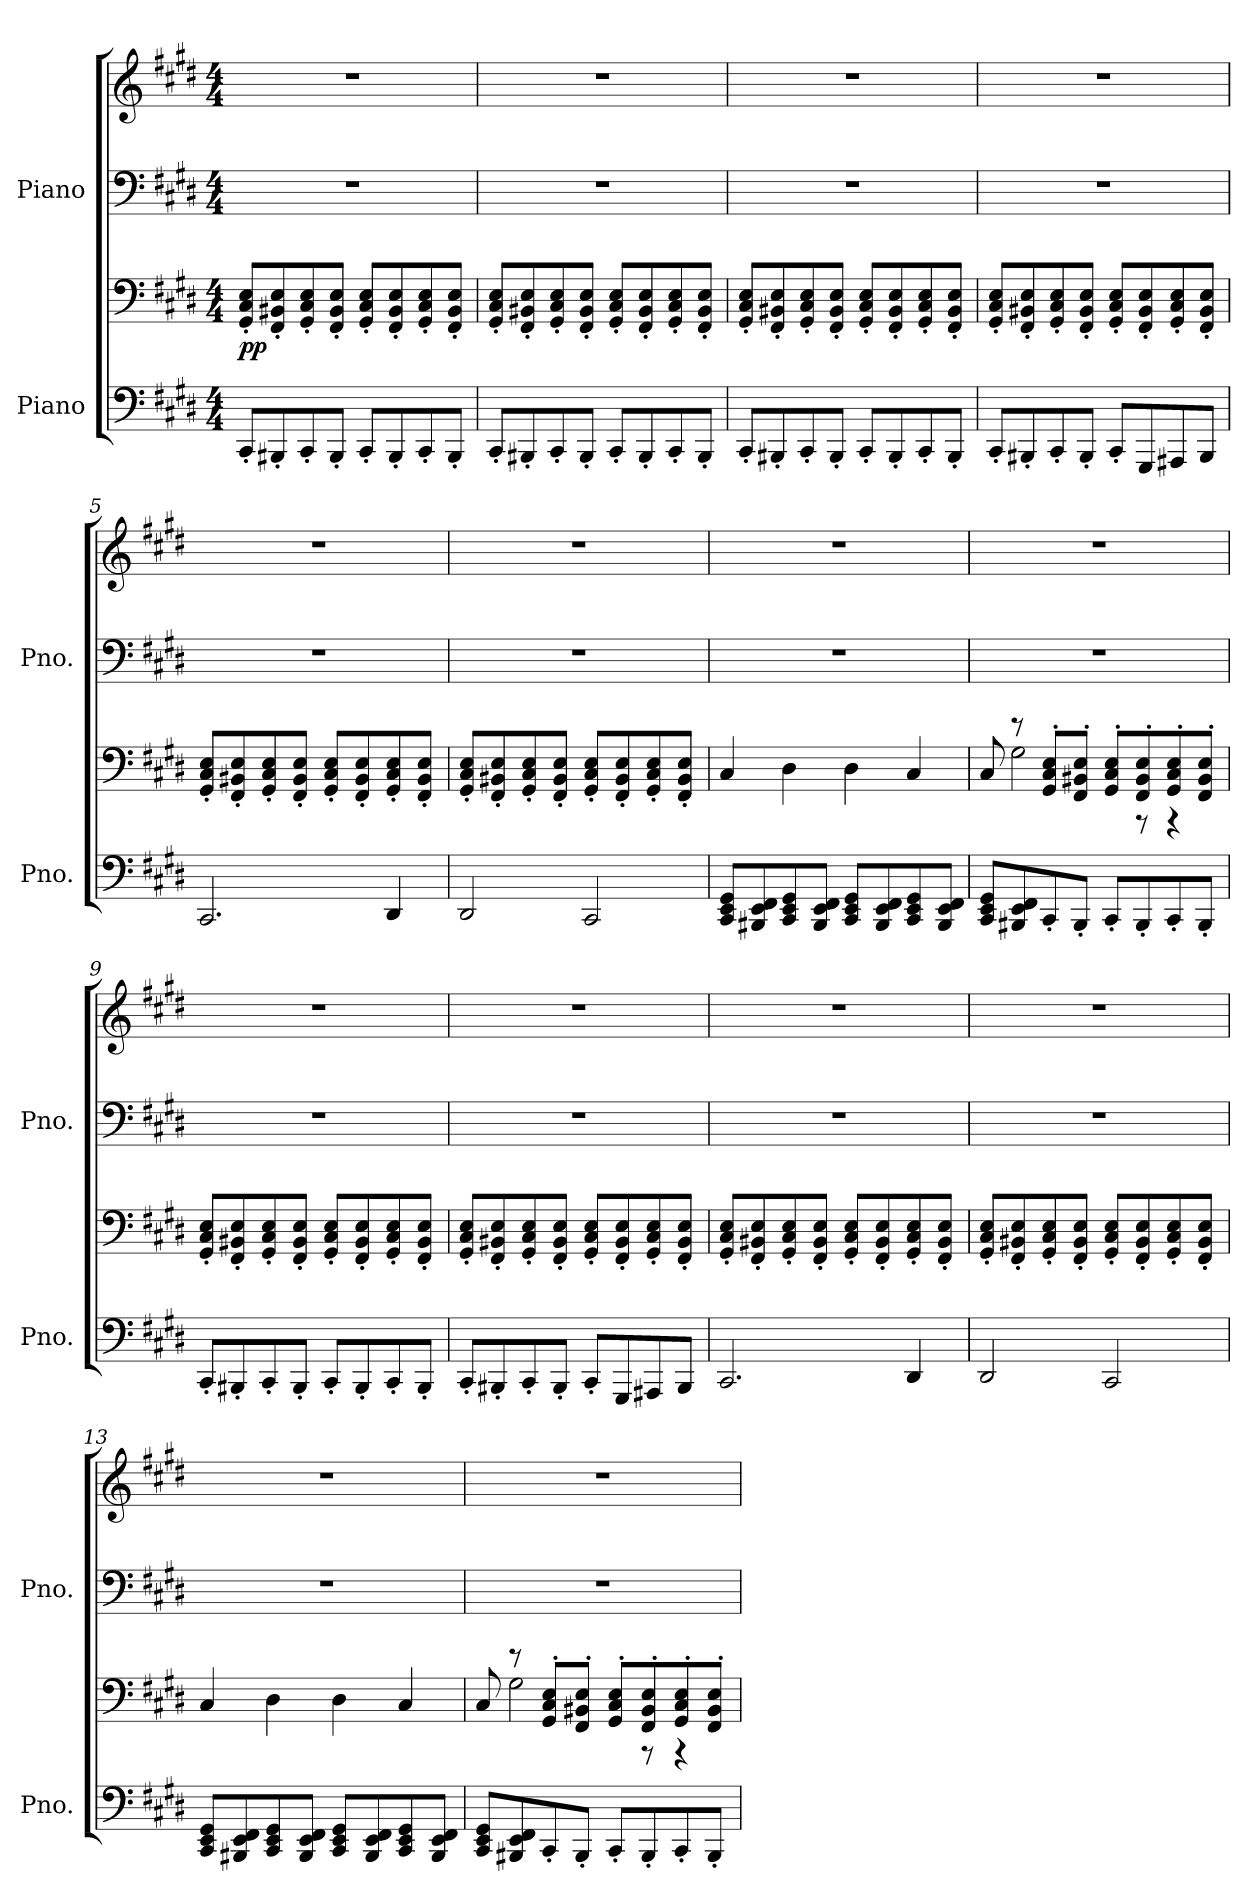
**kern	**kern	**dynam	**kern	**kern
*part2	*part2	*part2	*part1	*part1
*staff4	*staff3	*staff3/4	*staff2	*staff1
*I"Piano	*	*	*I"Piano	*
*I'Pno.	*	*	*I'Pno.	*
*clefF4	*clefF4	*	*clefF4	*clefG2
*k[f#c#g#d#]	*k[f#c#g#d#]	*	*k[f#c#g#d#]	*k[f#c#g#d#]
*M4/4	*M4/4	*	*M4/4	*M4/4
=1	=1	=1	=1	=1
!	!	!LO:DY:b	!	!
8CC#'/L	8GG#/' 8C#/' 8E/'L	pp	1r	1r
8BBB#X'/	8FF#/' 8BB#X/' 8E/'	.	.	.
8CC#'/	8GG#/' 8C#/' 8E/'	.	.	.
8BBB#'/J	8FF#/' 8BB#/' 8E/'J	.	.	.
8CC#'/L	8GG#/' 8C#/' 8E/'L	.	.	.
8BBB#'/	8FF#/' 8BB#/' 8E/'	.	.	.
8CC#'/	8GG#/' 8C#/' 8E/'	.	.	.
8BBB#'/J	8FF#/' 8BB#/' 8E/'J	.	.	.
=2	=2	=2	=2	=2
8CC#'/L	8GG#/' 8C#/' 8E/'L	.	1r	1r
8BBB#X'/	8FF#/' 8BB#X/' 8E/'	.	.	.
8CC#'/	8GG#/' 8C#/' 8E/'	.	.	.
8BBB#'/J	8FF#/' 8BB#/' 8E/'J	.	.	.
8CC#'/L	8GG#/' 8C#/' 8E/'L	.	.	.
8BBB#'/	8FF#/' 8BB#/' 8E/'	.	.	.
8CC#'/	8GG#/' 8C#/' 8E/'	.	.	.
8BBB#'/J	8FF#/' 8BB#/' 8E/'J	.	.	.
=3	=3	=3	=3	=3
8CC#'/L	8GG#/' 8C#/' 8E/'L	.	1r	1r
8BBB#X'/	8FF#/' 8BB#X/' 8E/'	.	.	.
8CC#'/	8GG#/' 8C#/' 8E/'	.	.	.
8BBB#'/J	8FF#/' 8BB#/' 8E/'J	.	.	.
8CC#'/L	8GG#/' 8C#/' 8E/'L	.	.	.
8BBB#'/	8FF#/' 8BB#/' 8E/'	.	.	.
8CC#'/	8GG#/' 8C#/' 8E/'	.	.	.
8BBB#'/J	8FF#/' 8BB#/' 8E/'J	.	.	.
!!LO:LB:g=z
=4	=4	=4	=4	=4
8CC#'/L	8GG#/' 8C#/' 8E/'L	.	1r	1r
8BBB#X'/	8FF#/' 8BB#X/' 8E/'	.	.	.
8CC#'/	8GG#/' 8C#/' 8E/'	.	.	.
8BBB#'/J	8FF#/' 8BB#/' 8E/'J	.	.	.
8CC#'/L	8GG#/' 8C#/' 8E/'L	.	.	.
8GGG#/	8FF#/' 8BB#/' 8E/'	.	.	.
8AAA#X/	8GG#/' 8C#/' 8E/'	.	.	.
8BBB#/J	8FF#/' 8BB#/' 8E/'J	.	.	.
=5	=5	=5	=5	=5
2.CC#/	8GG#/' 8C#/' 8E/'L	.	1r	1r
.	8FF#/' 8BB#X/' 8E/'	.	.	.
.	8GG#/' 8C#/' 8E/'	.	.	.
.	8FF#/' 8BB#/' 8E/'J	.	.	.
.	8GG#/' 8C#/' 8E/'L	.	.	.
.	8FF#/' 8BB#/' 8E/'	.	.	.
4DD#/	8GG#/' 8C#/' 8E/'	.	.	.
.	8FF#/' 8BB#/' 8E/'J	.	.	.
=6	=6	=6	=6	=6
2DD#/	8GG#/' 8C#/' 8E/'L	.	1r	1r
.	8FF#/' 8BB#X/' 8E/'	.	.	.
.	8GG#/' 8C#/' 8E/'	.	.	.
.	8FF#/' 8BB#/' 8E/'J	.	.	.
2CC#/	8GG#/' 8C#/' 8E/'L	.	.	.
.	8FF#/' 8BB#/' 8E/'	.	.	.
.	8GG#/' 8C#/' 8E/'	.	.	.
.	8FF#/' 8BB#/' 8E/'J	.	.	.
!!LO:PB:g=z
=7	=7	=7	=7	=7
8CC#/ 8EE/ 8GG#/L	4C#/	.	1r	1r
8BBB#X/ 8EE/ 8FF#/	.	.	.	.
8CC#/ 8EE/ 8GG#/	4D#\	.	.	.
8BBB#/ 8EE/ 8FF#/J	.	.	.	.
8CC#/ 8EE/ 8GG#/L	4D#\	.	.	.
8BBB#/ 8EE/ 8FF#/	.	.	.	.
8CC#/ 8EE/ 8GG#/	4C#/	.	.	.
8BBB#/ 8EE/ 8FF#/J	.	.	.	.
=8	=8	=8	=8	=8
*	*^	*	*	*
8CC#/ 8EE/ 8GG#/L	8C#/	8ryy	.	1r	1r
8BBB#X/ 8EE/ 8FF#/	8r	2G#\	.	.	.
8CC#'/	8GG#/' 8C#/' 8E/'L	.	.	.	.
8BBB#'/J	8FF#/' 8BB#X/' 8E/'J	.	.	.	.
8CC#'/L	8GG#/' 8C#/' 8E/'L	.	.	.	.
8BBB#'/	8FF#/' 8BB#/' 8E/'	8r	.	.	.
8CC#'/	8GG#/' 8C#/' 8E/'	4r	.	.	.
8BBB#'/J	8FF#/' 8BB#/' 8E/'J	.	.	.	.
*	*v	*v	*	*	*
=9	=9	=9	=9	=9
8CC#'/L	8GG#/' 8C#/' 8E/'L	.	1r	1r
8BBB#X'/	8FF#/' 8BB#X/' 8E/'	.	.	.
8CC#'/	8GG#/' 8C#/' 8E/'	.	.	.
8BBB#'/J	8FF#/' 8BB#/' 8E/'J	.	.	.
8CC#'/L	8GG#/' 8C#/' 8E/'L	.	.	.
8BBB#'/	8FF#/' 8BB#/' 8E/'	.	.	.
8CC#'/	8GG#/' 8C#/' 8E/'	.	.	.
8BBB#'/J	8FF#/' 8BB#/' 8E/'J	.	.	.
!!LO:LB:g=z
=10	=10	=10	=10	=10
8CC#'/L	8GG#/' 8C#/' 8E/'L	.	1r	1r
8BBB#X'/	8FF#/' 8BB#X/' 8E/'	.	.	.
8CC#'/	8GG#/' 8C#/' 8E/'	.	.	.
8BBB#'/J	8FF#/' 8BB#/' 8E/'J	.	.	.
8CC#'/L	8GG#/' 8C#/' 8E/'L	.	.	.
8GGG#/	8FF#/' 8BB#/' 8E/'	.	.	.
8AAA#X/	8GG#/' 8C#/' 8E/'	.	.	.
8BBB#/J	8FF#/' 8BB#/' 8E/'J	.	.	.
=11	=11	=11	=11	=11
2.CC#/	8GG#/' 8C#/' 8E/'L	.	1r	1r
.	8FF#/' 8BB#X/' 8E/'	.	.	.
.	8GG#/' 8C#/' 8E/'	.	.	.
.	8FF#/' 8BB#/' 8E/'J	.	.	.
.	8GG#/' 8C#/' 8E/'L	.	.	.
.	8FF#/' 8BB#/' 8E/'	.	.	.
4DD#/	8GG#/' 8C#/' 8E/'	.	.	.
.	8FF#/' 8BB#/' 8E/'J	.	.	.
=12	=12	=12	=12	=12
2DD#/	8GG#/' 8C#/' 8E/'L	.	1r	1r
.	8FF#/' 8BB#X/' 8E/'	.	.	.
.	8GG#/' 8C#/' 8E/'	.	.	.
.	8FF#/' 8BB#/' 8E/'J	.	.	.
2CC#/	8GG#/' 8C#/' 8E/'L	.	.	.
.	8FF#/' 8BB#/' 8E/'	.	.	.
.	8GG#/' 8C#/' 8E/'	.	.	.
.	8FF#/' 8BB#/' 8E/'J	.	.	.
!!LO:LB:g=z
=13	=13	=13	=13	=13
8CC#/ 8EE/ 8GG#/L	4C#/	.	1r	1r
8BBB#X/ 8EE/ 8FF#/	.	.	.	.
8CC#/ 8EE/ 8GG#/	4D#\	.	.	.
8BBB#/ 8EE/ 8FF#/J	.	.	.	.
8CC#/ 8EE/ 8GG#/L	4D#\	.	.	.
8BBB#/ 8EE/ 8FF#/	.	.	.	.
8CC#/ 8EE/ 8GG#/	4C#/	.	.	.
8BBB#/ 8EE/ 8FF#/J	.	.	.	.
=14	=14	=14	=14	=14
*	*^	*	*	*
8CC#/ 8EE/ 8GG#/L	8C#/	8ryy	.	1r	1r
8BBB#X/ 8EE/ 8FF#/	8r	2G#\	.	.	.
8CC#'/	8GG#/' 8C#/' 8E/'L	.	.	.	.
8BBB#'/J	8FF#/' 8BB#X/' 8E/'J	.	.	.	.
8CC#'/L	8GG#/' 8C#/' 8E/'L	.	.	.	.
8BBB#'/	8FF#/' 8BB#/' 8E/'	8r	.	.	.
8CC#'/	8GG#/' 8C#/' 8E/'	4r	.	.	.
8BBB#'/J	8FF#/' 8BB#/' 8E/'J	.	.	.	.
*	*v	*v	*	*	*
=	=	=	=	=
*-	*-	*-	*-	*-
